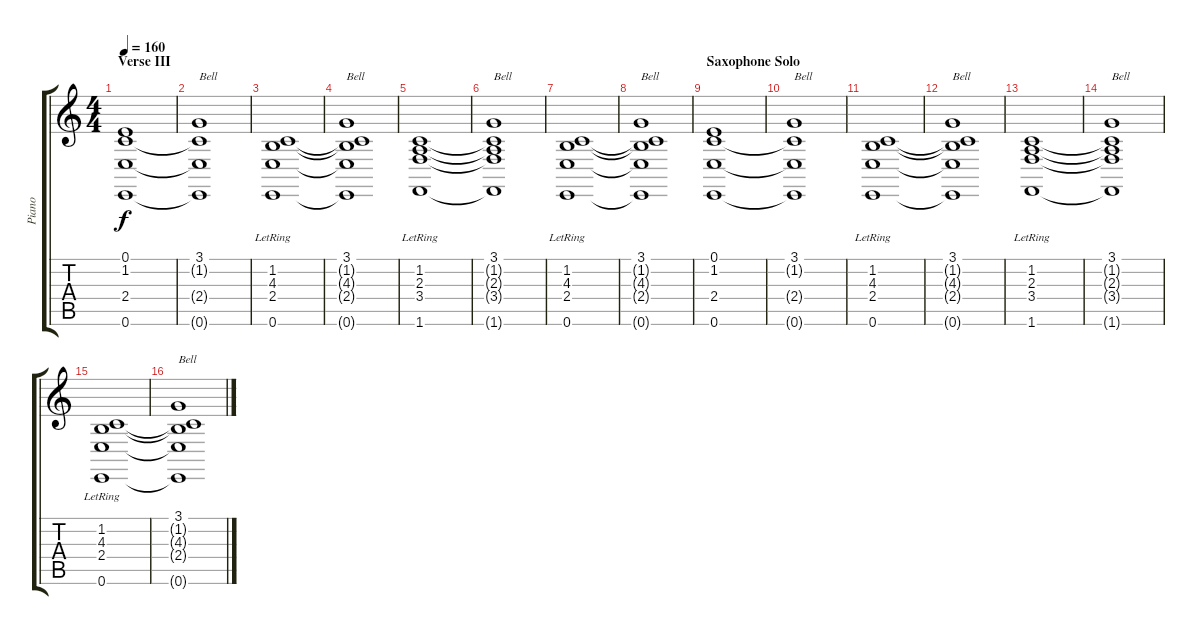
\track ("Piano" "Piano") {instrument acousticgrandpiano}
\staff {score tabs}
\tuning (E4 B3 G3 D3 A2 E2) {hide}
\ts (4 4)
\section ("" "Verse III")
\tempo 160
\clef g2
\ks c
(0.1 1.2 2.4 0.6).1{dy f} |
(3.1 1.2{t} 2.4{t} 0.6{t}).1{txt "Bell" instrument tubularbells} |
(1.2{lr} 4.3{lr} 2.4{lr} 0.6{lr}).1{instrument acousticgrandpiano} |
(3.1 1.2{t} 4.3{t} 2.4{t} 0.6{t}).1{txt "Bell" instrument tubularbells} |
(1.2{lr} 2.3{lr} 3.4{lr} 1.6{lr}).1{instrument acousticgrandpiano} |
(3.1 1.2{t} 2.3{t} 3.4{t} 1.6{t}).1{txt "Bell" instrument tubularbells} |
(1.2{lr} 4.3{lr} 2.4{lr} 0.6{lr}).1{instrument acousticgrandpiano} |
(3.1 1.2{t} 4.3{t} 2.4{t} 0.6{t}).1{txt "Bell" instrument tubularbells} |
\section ("" "Saxophone Solo")
(0.1 1.2 2.4 0.6).1{instrument acousticgrandpiano} |
(3.1 1.2{t} 2.4{t} 0.6{t}).1{txt "Bell" instrument tubularbells} |
(1.2{lr} 4.3{lr} 2.4{lr} 0.6{lr}).1{instrument acousticgrandpiano} |
(3.1 1.2{t} 4.3{t} 2.4{t} 0.6{t}).1{txt "Bell" instrument tubularbells} |
(1.2{lr} 2.3{lr} 3.4{lr} 1.6{lr}).1{instrument acousticgrandpiano} |
(3.1 1.2{t} 2.3{t} 3.4{t} 1.6{t}).1{txt "Bell" instrument tubularbells} |
(1.2{lr} 4.3{lr} 2.4{lr} 0.6{lr}).1{instrument acousticgrandpiano} |
(3.1 1.2{t} 4.3{t} 2.4{t} 0.6{t}).1{txt "Bell" instrument tubularbells}
